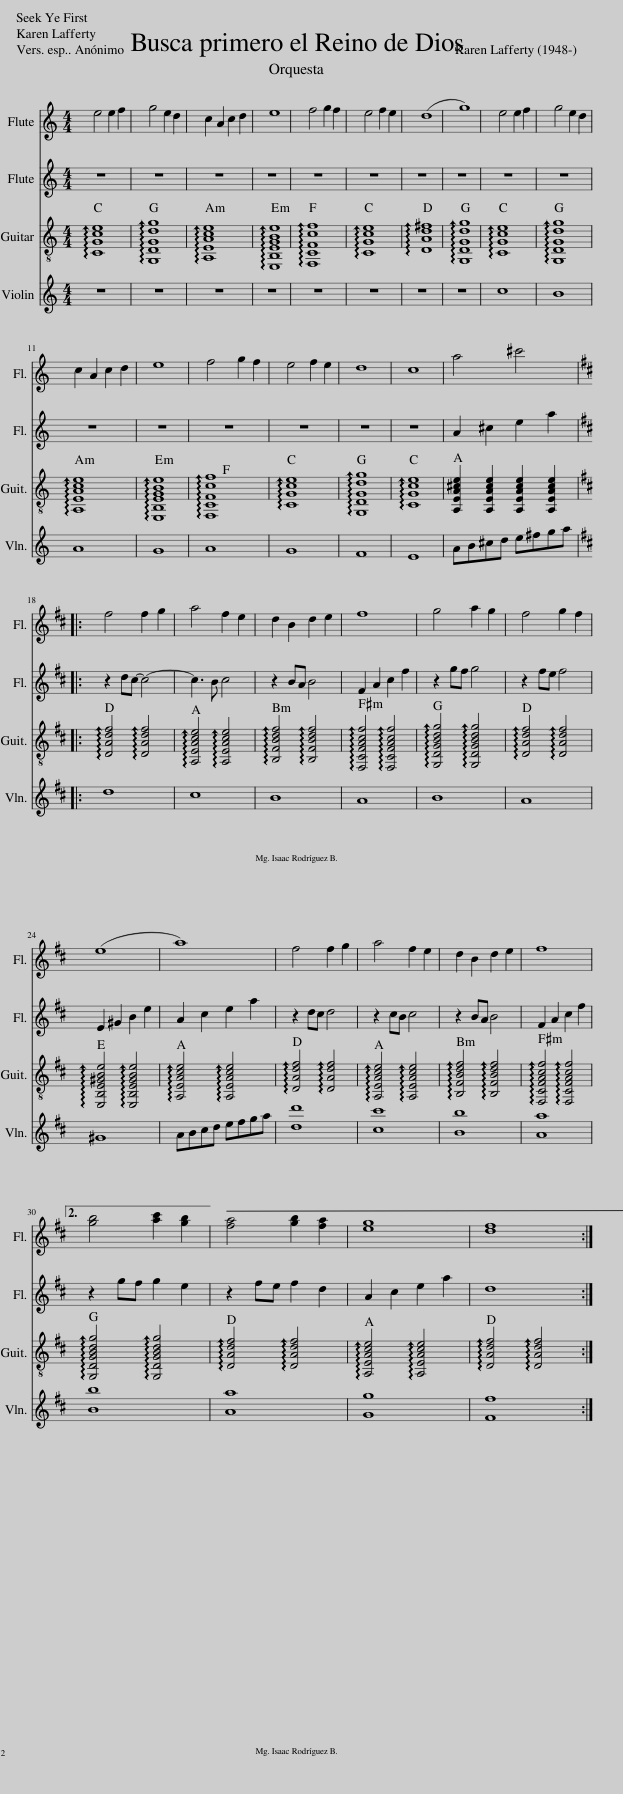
X:1
%%score 1 2 3 4
L:1/8
M:4/4
I:linebreak $
K:C
V:1 treble
V:2 treble
V:3 treble-8
V:4 treble
V:1
 e4 e2 f2 | g4 e2 d2 | c2 A2 c2 d2 | e8 | f4 g2 f2 | %5
 e4 f2 e2 | (d8 | g8) | e4 e2 f2 | g4 e2 d2 |$ %10
 c2 A2 c2 d2 | e8 | f4 g2 f2 | e4 f2 e2 | d8 | %15
 c8 | a4 ^c'4 |:$[K:D] f4 f2 g2 | a4 f2 e2 | d2 B2 d2 e2 | %20
 f8 | g4 a2 g2 | f4 g2 f2 |$ (e8 | a8) | %25
 f4 f2 g2 | a4 f2 e2 | d2 B2 d2 e2 | f8 |2$ [gb]4 [ac']2 [gb]2 || %30
 [fa]4 [gb]2 [fa]2 | [eg]8 | [df]8 :| %33
V:2
 z8 | z8 | z8 | z8 | z8 | %5
 z8 | z8 | z8 | z8 | z8 |$ %10
 z8 | z8 | z8 | z8 | z8 | %15
 z8 | A2 ^c2 e2 a2 |:$[K:D] z2 dc- c4- | c3 B c4 | z2 BA B4 | %20
 F2 A2 c2 f2 | z2 gf g4 | z2 fe f4 |$ E2 ^G2 B2 e2 | A2 c2 e2 a2 | %25
 z2 dc d4 | z2 cB c4 | z2 BA B4 | F2 A2 c2 f2 |2$ z2 gf g2 e2 || %30
 z2 fe f2 d2 | A2 c2 e2 a2 | d8 :| %33
V:3
 !arpeggio![CGce]8 | !arpeggio![G,DGdg]8 | !arpeggio![A,EAce]8 | !arpeggio![E,B,EGBe]8 | !arpeggio![F,CFcf]8 | %5
 !arpeggio![CGce]8 | !arpeggio![DAd^f]8 | !arpeggio![G,DGdg]8 | !arpeggio![CGce]8 | !arpeggio![G,DGdg]8 |$ %10
 !arpeggio![A,EAce]8 | !arpeggio![E,B,EGBe]8 | !arpeggio![F,CFcf]8 | !arpeggio![CGce]8 | !arpeggio![G,DGdg]8 | %15
 !arpeggio![CGce]8 | [A,EA^ce]2 [A,EAce]2 [A,EAce]2 [A,EAce]2 |:$[K:D] !arpeggio![DAdf]4 !arpeggio![DAdf]4 | !arpeggio![A,EAce]4 !arpeggio![A,EAce]4 | !arpeggio![B,FBdf]4 !arpeggio![B,FBdf]4 | %20
 !arpeggio![F,CFAcf]4 !arpeggio![F,CFAcf]4 | !arpeggio![G,DGBdg]4 !arpeggio![G,DGBdg]4 | !arpeggio![DAdf]4 !arpeggio![DAdf]4 |$ !arpeggio![E,B,E^GBe]4 !arpeggio![E,B,EGBe]4 | !arpeggio![A,EAce]4 !arpeggio![A,EAce]4 | %25
 !arpeggio![DAdf]4 !arpeggio![DAdf]4 | !arpeggio![A,EAce]4 !arpeggio![A,EAce]4 | !arpeggio![B,FBdf]4 !arpeggio![B,FBdf]4 | !arpeggio![F,CFAcf]4 !arpeggio![F,CFAcf]4 |2$ !arpeggio![G,DGBdg]4 !arpeggio![G,DGBdg]4 || %30
 !arpeggio![DAdf]4 !arpeggio![DAdf]4 | !arpeggio![A,EAce]4 !arpeggio![A,EAce]4 | !arpeggio![DAdf]4 !arpeggio![DAdf]4 :| %33
V:4
 z8 | z8 | z8 | z8 | z8 | %5
 z8 | z8 | z8 | c8 | B8 |$ %10
 A8 | G8 | A8 | G8 | F8 | %15
 E8 | AB^cd e^fga |:$[K:D] d8 | c8 | B8 | %20
 A8 | B8 | A8 |$ ^G8 | ABcd efga | %25
 [dd']8 | [cc']8 | [Bb]8 | [Aa]8 |2$ [Bb]8 || %30
 [Aa]8 | [Gg]8 | [Ff]8 :| %33
